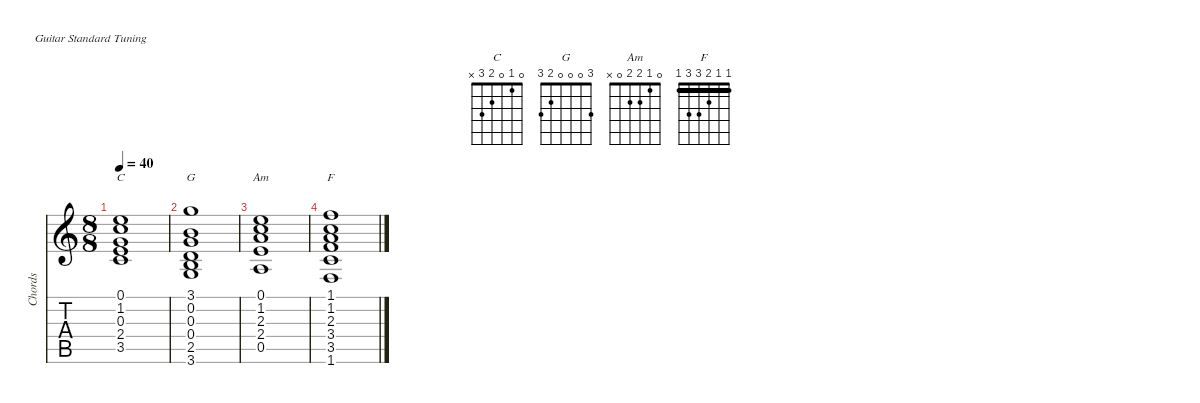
\defaultSystemsLayout 4
\hideDynamics
\bracketExtendMode nobrackets
\track ("Chords" "Chords") {defaultSystemsLayout 4 instrument acousticguitarsteel}
\staff {score tabs}
\tuning (E4 B3 G3 D3 A2 E2)
\chord ("C" 0 1 0 2 3 x) {showfingering false}
\chord ("G" 3 0 0 0 2 3) {showfingering false}
\chord ("Am" 0 1 2 2 0 x) {showfingering false}
\chord ("F" 1 1 2 3 3 1) {showfingering false barre (1 1)}
\ts (8 8)
\beaming (8 2 2 2 2)
\tempo 40
\clef g2
\scale
0.345904
\ks c
(3.5 2.4 0.3 1.2 0.1).1{ch "C" dy mf instrument acousticguitarsteel beam Up} |
\scale
0.211102 (3.6 2.5 0.4 0.3 0.2 3.1).1{ch "G" beam Up} |
\scale
0.211102 (0.5 2.4 2.3 1.2 0.1).1{ch "Am" beam Up} |
\scale
0.231893 (1.6 3.5 3.4 2.3 1.2 1.1).1{ch "F" beam Up}
